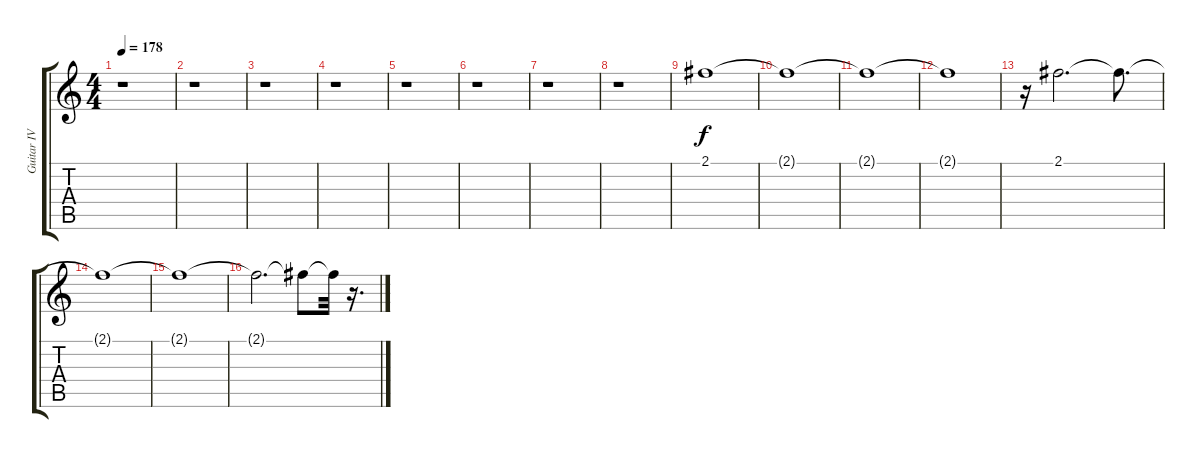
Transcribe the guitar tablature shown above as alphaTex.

\track ("Guitar IV" "Guitar IV") {instrument overdrivenguitar}
\staff {score tabs}
\tuning (E4 B3 G3 D3 A2 E2) {hide}
\ts (4 4)
\tempo 178
\clef g2
\ks c
r.1{dy f} |
r.1 |
r.1 |
r.1 |
r.1 |
r.1 |
r.1 |
r.1 |
2.1.1 |
2.1{t}.1 |
2.1{t}.1 |
2.1{t}.1 |
r.16 2.1.2{d volume 13} 2.1{t}.8{d} |
2.1{t}.1 |
2.1{t}.1 |
2.1{t}.2{d} 2.1{t}.8 2.1{t}.32 r.16{d}
